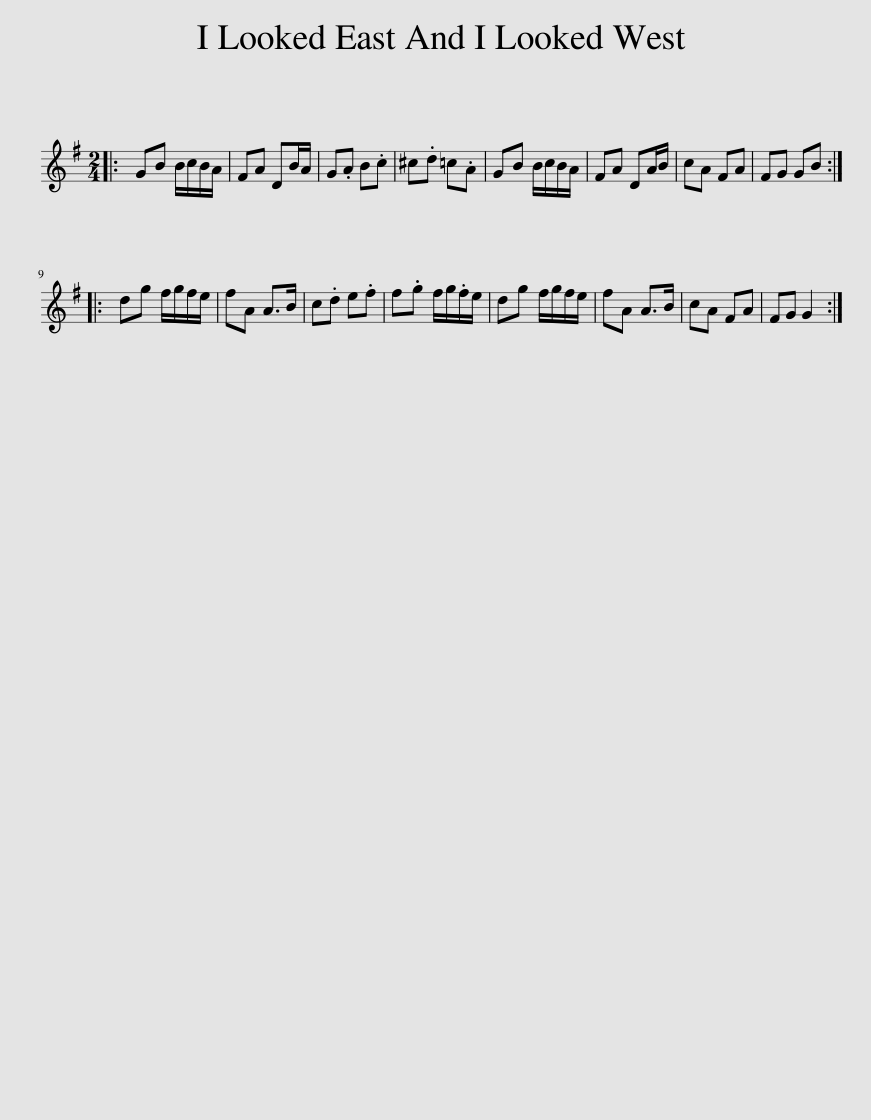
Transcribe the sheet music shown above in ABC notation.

X:1
L:1/8
M:2/4
I:linebreak $
K:G
V:1 treble
V:1
|: GB B/c/B/A/ | FA DB/A/ | G.A B.c | ^c.d =c.A | GB B/c/B/A/ | %5
 FA DA/B/ | cA FA | FG GB ::$ dg f/g/f/e/ | fA A>B | %10
 c.d e.f | f.g f/g/.f/e/ | dg f/g/f/e/ | fA A>B | cA FA | %15
 FG G2 :| %16
